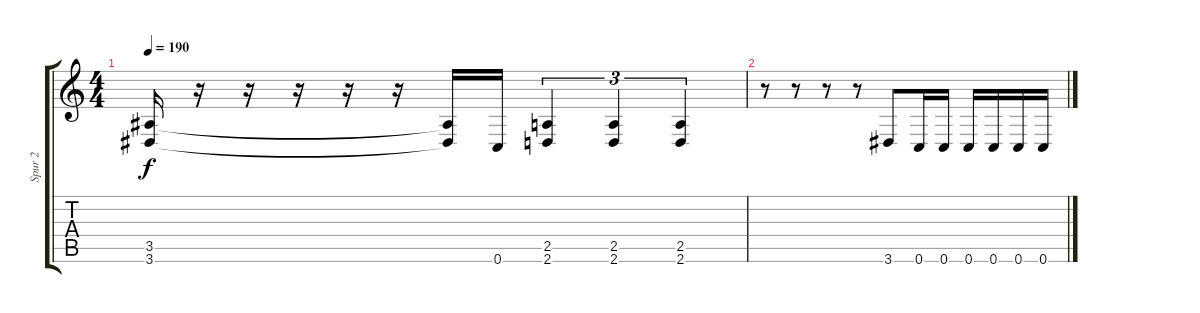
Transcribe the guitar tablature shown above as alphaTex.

\track ("Spur 2" "Spur 2") {instrument electricguitarclean}
\staff {score tabs}
\tuning (D4 A3 F3 C3 G2 C2) {hide}
\ts (4 4)
\tempo 190
\clef g2
\ks c
(3.5 3.6).16{dy f} r.16 r.16 r.16 r.16 r.16 (3.5{t} 3.6{t}).16 0.6.16 (2.5 2.6).4{tu (3 2)} (2.5 2.6).4{tu (3 2)} (2.5 2.6).4{tu (3 2)} |
r.8 r.8 r.8 r.8 3.6.8 0.6.16 0.6.16 0.6.16 0.6.16 0.6.16 0.6.16
